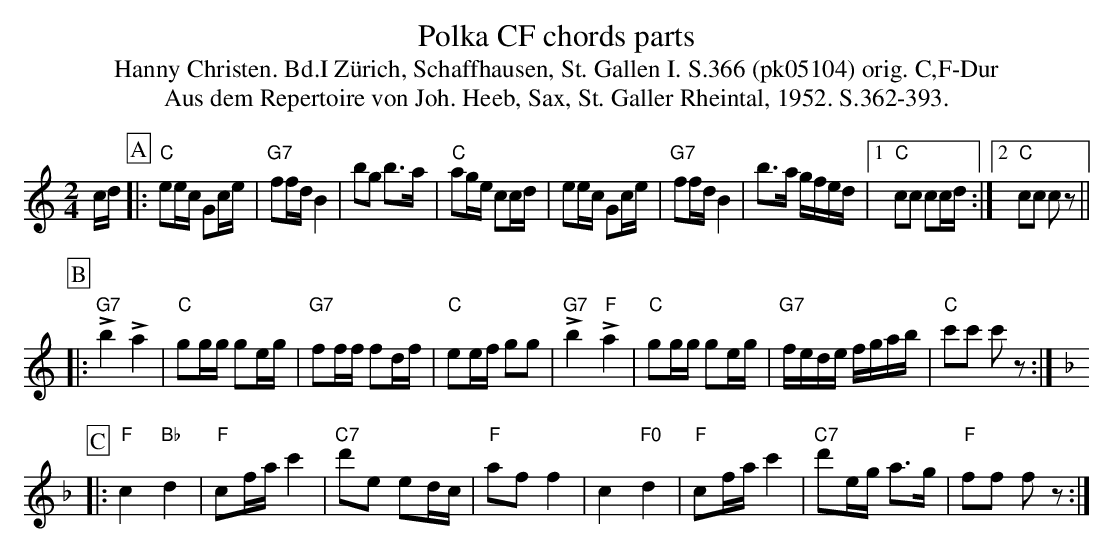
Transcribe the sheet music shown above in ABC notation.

X:1
T: Polka CF chords parts
T:Hanny Christen. Bd.I Zürich, Schaffhausen, St. Gallen I. S.366 (pk05104) orig. C,F-Dur
T: Aus dem Repertoire von Joh. Heeb, Sax, St. Galler Rheintal, 1952. S.362-393.
M:2/4
L:1/16
K:C %%MIDI gchordon
cd [P:A] |: "C"e2ec G2ce | "G7"f2fd B4 | b2g2 b3a | "C"a2ge c2cd | e2ec G2ce | "G7"f2fd B4 | b3a gfed |1 "C"c2c2 c2cd :|2 "C"c2c2 c2z2 ||
[P:B] |: "G7"!>!b4 !>!a4 | "C"g2gg g2eg | "G7"f2ff f2df | "C"e2ef g2g2 | "G7"!>!b4 "F"!>!a4 | "C"g2gg g2eg | "G7"fede fgab | "C"c'2c'2 c'2z2 :| [K:F]
[P:C] |: "F"c4"Bb"d4 | "F"c2fa c'4 | "C7"d'2e2 e2dc | "F"a2f2f4 | c4"F0"d4 | "F"c2fa c'4 | "C7"d'2eg a3g | "F"f2f2 f2z2 :|
